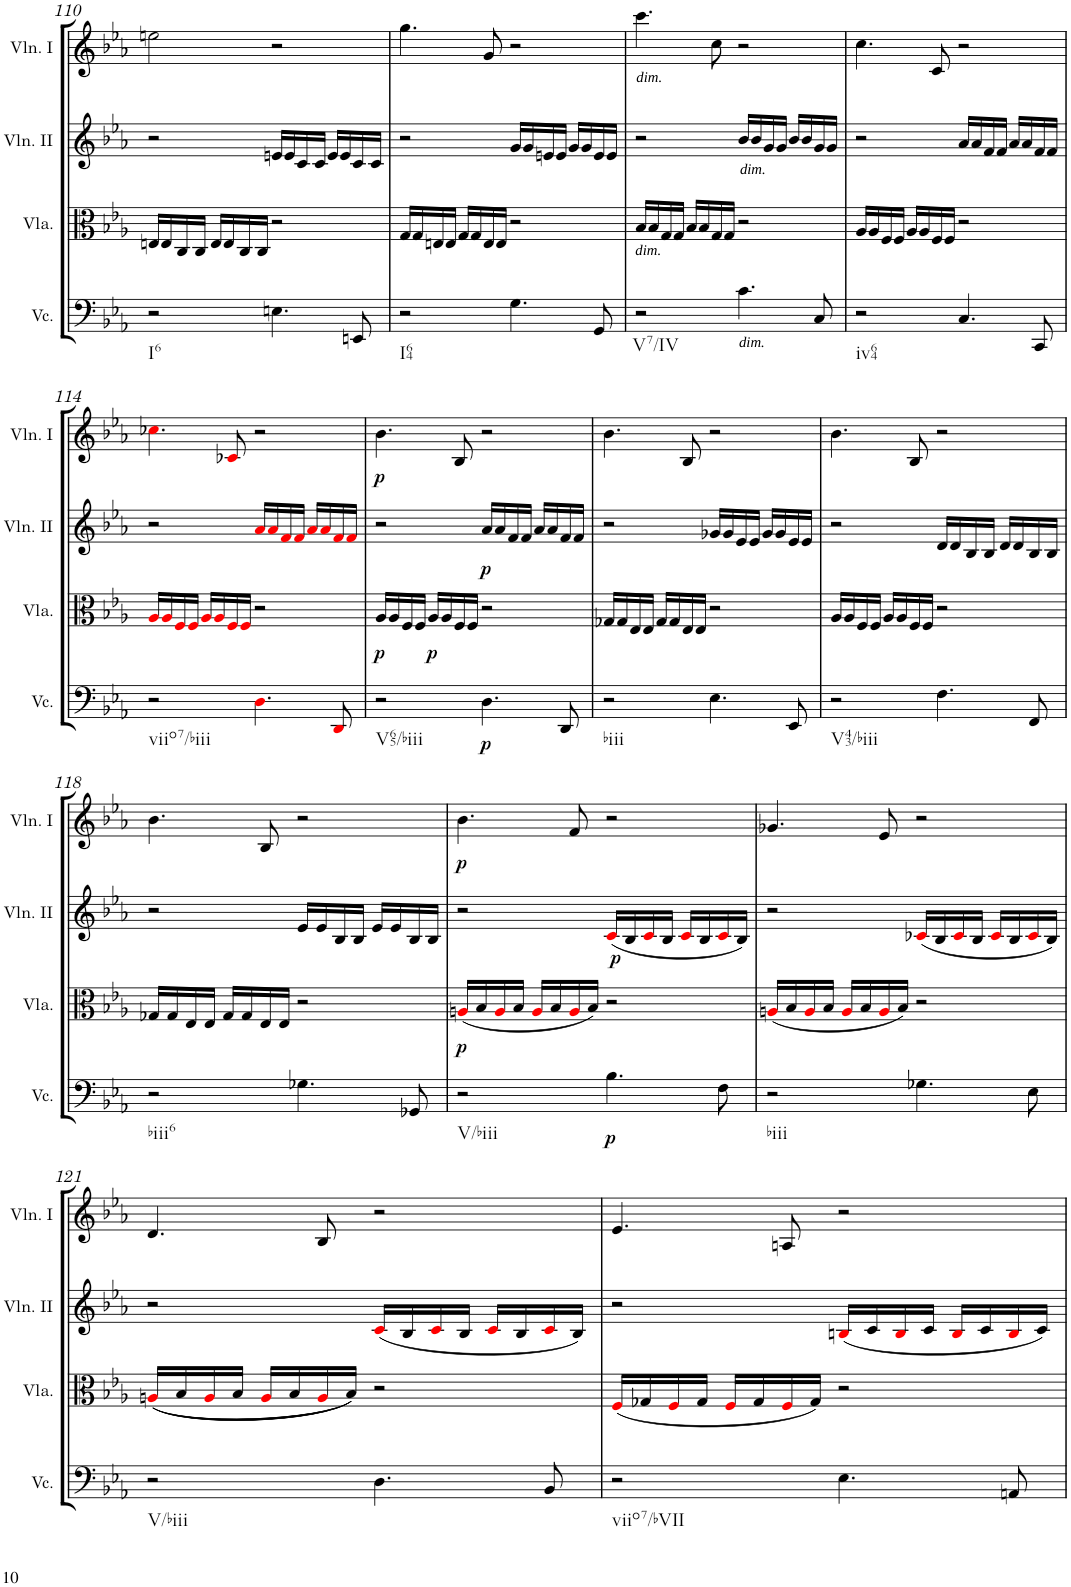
**kern	**dynam	**kern	**dynam	**kern	**dynam	**kern	**dynam
*part4	*part4	*part3	*part3	*part2	*part2	*part1	*part1
*staff4	*staff4	*staff3	*staff3	*staff2	*staff2	*staff1	*staff1
*I"Violoncello	*	*I"Viola	*	*I"Violin II	*	*I"Violin I	*
*I'Vc.	*	*I'Vla.	*	*I'Vln. II	*	*I'Vln. I	*
!!LO:PB:g=z
*clefC4	*	*clefC3	*	*clefG2	*	*clefG2	*
*k[b-e-a-]	*	*k[b-e-a-]	*	*k[b-e-a-]	*	*k[b-e-a-]	*
*E-:	*	*E-:	*	*E-:	*	*E-:	*
*M4/4	*	*M4/4	*	*M4/4	*	*M4/4	*
*met(c)	*	*met(c)	*	*met(c)	*	*met(c)	*
=110	=110	=110	=110	=110	=110	=110	=110
!LO:TX:b:t=I6	!	!	!	!	!	!	!
2r	.	16En/LL	.	2r	.	2een\	.
.	.	16E/	.	.	.	.	.
.	.	16C/	.	.	.	.	.
.	.	16C/JJ	.	.	.	.	.
.	.	16E/LL	.	.	.	.	.
.	.	16E/	.	.	.	.	.
.	.	16C/	.	.	.	.	.
.	.	16C/JJ	.	.	.	.	.
4.En\	.	2r	.	16en/LL	.	2r	.
.	.	.	.	16e/	.	.	.
.	.	.	.	16c/	.	.	.
.	.	.	.	16c/JJ	.	.	.
.	.	.	.	16e/LL	.	.	.
.	.	.	.	16e/	.	.	.
8EEn/	.	.	.	16c/	.	.	.
.	.	.	.	16c/JJ	.	.	.
=111	=111	=111	=111	=111	=111	=111	=111
!LO:TX:b:t=I64	!	!	!	!	!	!	!
2r	.	16G/LL	.	2r	.	4.gg\	.
.	.	16G/	.	.	.	.	.
.	.	16En/	.	.	.	.	.
.	.	16E/JJ	.	.	.	.	.
.	.	16G/LL	.	.	.	.	.
.	.	16G/	.	.	.	.	.
.	.	16E/	.	.	.	8g/	.
.	.	16E/JJ	.	.	.	.	.
4.G\	.	2r	.	16g/LL	.	2r	.
.	.	.	.	16g/	.	.	.
.	.	.	.	16en/	.	.	.
.	.	.	.	16e/JJ	.	.	.
.	.	.	.	16g/LL	.	.	.
.	.	.	.	16g/	.	.	.
8GG/	.	.	.	16e/	.	.	.
.	.	.	.	16e/JJ	.	.	.
=112	=112	=112	=112	=112	=112	=112	=112
!	!	!	!	!	!	!LO:TX:b:i:t=dim.	!
!	!	!LO:TX:b:i:t=dim.	!	!	!	!	!
!LO:TX:b:t=V7/IV	!	!	!	!	!	!	!
2r	.	16B-/LL	.	2r	.	4.ccc\	.
.	.	16B-/	.	.	.	.	.
.	.	16G/	.	.	.	.	.
.	.	16G/JJ	.	.	.	.	.
.	.	16B-/LL	.	.	.	.	.
.	.	16B-/	.	.	.	.	.
.	.	16G/	.	.	.	8cc\	.
.	.	16G/JJ	.	.	.	.	.
!	!	!	!	!LO:TX:b:i:t=dim.	!	!	!
!LO:TX:b:i:t=dim.	!	!	!	!	!	!	!
4.c\	.	2r	.	16b-/LL	.	2r	.
.	.	.	.	16b-/	.	.	.
.	.	.	.	16g/	.	.	.
.	.	.	.	16g/JJ	.	.	.
.	.	.	.	16b-/LL	.	.	.
.	.	.	.	16b-/	.	.	.
8C/	.	.	.	16g/	.	.	.
.	.	.	.	16g/JJ	.	.	.
=113	=113	=113	=113	=113	=113	=113	=113
!LO:TX:b:t=iv64	!	!	!	!	!	!	!
2r	.	16A-/LL	.	2r	.	4.cc\	.
.	.	16A-/	.	.	.	.	.
.	.	16F/	.	.	.	.	.
.	.	16F/JJ	.	.	.	.	.
.	.	16A-/LL	.	.	.	.	.
.	.	16A-/	.	.	.	.	.
.	.	16F/	.	.	.	8c/	.
.	.	16F/JJ	.	.	.	.	.
4.C/	.	2r	.	16a-/LL	.	2r	.
.	.	.	.	16a-/	.	.	.
.	.	.	.	16f/	.	.	.
.	.	.	.	16f/JJ	.	.	.
.	.	.	.	16a-/LL	.	.	.
.	.	.	.	16a-/	.	.	.
8CC/	.	.	.	16f/	.	.	.
.	.	.	.	16f/JJ	.	.	.
!!LO:LB:g=z
=114	=114	=114	=114	=114	=114	=114	=114
!LO:TX:b:t=viio7/biii	!	!	!	!	!	!	!
2r	.	16A-i/LL	.	2r	.	4.cc-Xi\	.
.	.	16A-i/	.	.	.	.	.
.	.	16Fi/	.	.	.	.	.
.	.	16Fi/JJ	.	.	.	.	.
.	.	16A-i/LL	.	.	.	.	.
.	.	16A-i/	.	.	.	.	.
.	.	16Fi/	.	.	.	8c-Xi/	.
.	.	16Fi/JJ	.	.	.	.	.
4.Di\	.	2r	.	16a-i/LL	.	2r	.
.	.	.	.	16a-i/	.	.	.
.	.	.	.	16fi/	.	.	.
.	.	.	.	16fi/JJ	.	.	.
.	.	.	.	16a-i/LL	.	.	.
.	.	.	.	16a-i/	.	.	.
8DDi/	.	.	.	16fi/	.	.	.
.	.	.	.	16fi/JJ	.	.	.
=115	=115	=115	=115	=115	=115	=115	=115
!LO:TX:b:t=V65/biii	!	!	!	!	!	!	!
!	!	!	!LO:DY:b	!	!	!	!LO:DY:b
2r	.	16A-/LL	p	2r	.	4.b-\	p
.	.	16A-/	.	.	.	.	.
.	.	16F/	.	.	.	.	.
.	.	16F/JJ	.	.	.	.	.
!	!	!	!LO:DY:b	!	!	!	!
.	.	16A-/LL	p	.	.	.	.
.	.	16A-/	.	.	.	.	.
.	.	16F/	.	.	.	8B-/	.
.	.	16F/JJ	.	.	.	.	.
!	!LO:DY:b	!	!	!	!LO:DY:b	!	!
4.D\	p	2r	.	16a-/LL	p	2r	.
.	.	.	.	16a-/	.	.	.
.	.	.	.	16f/	.	.	.
.	.	.	.	16f/JJ	.	.	.
.	.	.	.	16a-/LL	.	.	.
.	.	.	.	16a-/	.	.	.
8DD/	.	.	.	16f/	.	.	.
.	.	.	.	16f/JJ	.	.	.
=116	=116	=116	=116	=116	=116	=116	=116
!LO:TX:b:t=biii	!	!	!	!	!	!	!
2r	.	16G-X/LL	.	2r	.	4.b-\	.
.	.	16G-/	.	.	.	.	.
.	.	16E-/	.	.	.	.	.
.	.	16E-/JJ	.	.	.	.	.
.	.	16G-/LL	.	.	.	.	.
.	.	16G-/	.	.	.	.	.
.	.	16E-/	.	.	.	8B-/	.
.	.	16E-/JJ	.	.	.	.	.
4.E-\	.	2r	.	16g-X/LL	.	2r	.
.	.	.	.	16g-/	.	.	.
.	.	.	.	16e-/	.	.	.
.	.	.	.	16e-/JJ	.	.	.
.	.	.	.	16g-/LL	.	.	.
.	.	.	.	16g-/	.	.	.
8EE-/	.	.	.	16e-/	.	.	.
.	.	.	.	16e-/JJ	.	.	.
=117	=117	=117	=117	=117	=117	=117	=117
!LO:TX:b:t=V43/biii	!	!	!	!	!	!	!
2r	.	16A-/LL	.	2r	.	4.b-\	.
.	.	16A-/	.	.	.	.	.
.	.	16F/	.	.	.	.	.
.	.	16F/JJ	.	.	.	.	.
.	.	16A-/LL	.	.	.	.	.
.	.	16A-/	.	.	.	.	.
.	.	16F/	.	.	.	8B-/	.
.	.	16F/JJ	.	.	.	.	.
4.F\	.	2r	.	16d/LL	.	2r	.
.	.	.	.	16d/	.	.	.
.	.	.	.	16B-/	.	.	.
.	.	.	.	16B-/JJ	.	.	.
.	.	.	.	16d/LL	.	.	.
.	.	.	.	16d/	.	.	.
8FF/	.	.	.	16B-/	.	.	.
.	.	.	.	16B-/JJ	.	.	.
!!LO:LB:g=z
=118	=118	=118	=118	=118	=118	=118	=118
!LO:TX:b:t=biii6	!	!	!	!	!	!	!
2r	.	16G-X/LL	.	2r	.	4.b-\	.
.	.	16G-/	.	.	.	.	.
.	.	16E-/	.	.	.	.	.
.	.	16E-/JJ	.	.	.	.	.
.	.	16G-/LL	.	.	.	.	.
.	.	16G-/	.	.	.	.	.
.	.	16E-/	.	.	.	8B-/	.
.	.	16E-/JJ	.	.	.	.	.
4.G-X\	.	2r	.	16e-/LL	.	2r	.
.	.	.	.	16e-/	.	.	.
.	.	.	.	16B-/	.	.	.
.	.	.	.	16B-/JJ	.	.	.
.	.	.	.	16e-/LL	.	.	.
.	.	.	.	16e-/	.	.	.
8GG-X/	.	.	.	16B-/	.	.	.
.	.	.	.	16B-/JJ	.	.	.
=119	=119	=119	=119	=119	=119	=119	=119
!LO:TX:b:t=V/biii	!	!	!	!	!	!	!
!	!	!	!LO:DY:b	!	!	!	!LO:DY:b
2r	.	(16Ani/LL	p	2r	.	4.b-\	p
.	.	16B-/	.	.	.	.	.
.	.	16Ai/	.	.	.	.	.
.	.	16B-/JJ	.	.	.	.	.
.	.	16Ai/LL	.	.	.	.	.
.	.	16B-/	.	.	.	.	.
.	.	16Ai/	.	.	.	8f/	.
.	.	16B-/JJ)	.	.	.	.	.
!	!LO:DY:b	!	!LO:DY:a	!	!	!	!
4.B-\	p	2r	p	(16ci/LL	.	2r	.
.	.	.	.	16B-/	.	.	.
.	.	.	.	16ci/	.	.	.
.	.	.	.	16B-/JJ	.	.	.
.	.	.	.	16ci/LL	.	.	.
.	.	.	.	16B-/	.	.	.
8F\	.	.	.	16ci/	.	.	.
.	.	.	.	16B-/JJ)	.	.	.
=120	=120	=120	=120	=120	=120	=120	=120
!LO:TX:b:t=biii	!	!	!	!	!	!	!
2r	.	(16Ani/LL	.	2r	.	4.g-X/	.
.	.	16B-/	.	.	.	.	.
.	.	16Ai/	.	.	.	.	.
.	.	16B-/JJ	.	.	.	.	.
.	.	16Ai/LL	.	.	.	.	.
.	.	16B-/	.	.	.	.	.
.	.	16Ai/	.	.	.	8e-/	.
.	.	16B-/JJ)	.	.	.	.	.
4.G-X\	.	2r	.	(16c-Xi/LL	.	2r	.
.	.	.	.	16B-/	.	.	.
.	.	.	.	16c-i/	.	.	.
.	.	.	.	16B-/JJ	.	.	.
.	.	.	.	16c-i/LL	.	.	.
.	.	.	.	16B-/	.	.	.
8E-\	.	.	.	16c-i/	.	.	.
.	.	.	.	16B-/JJ)	.	.	.
!!LO:LB:g=z
=121	=121	=121	=121	=121	=121	=121	=121
!LO:TX:b:t=V/biii	!	!	!	!	!	!	!
2r	.	((16Ani/LL	.	2r	.	4.d/	.
.	.	16B-/	.	.	.	.	.
.	.	16Ai/	.	.	.	.	.
.	.	16B-/JJ	.	.	.	.	.
.	.	16Ai/LL	.	.	.	.	.
.	.	16B-/	.	.	.	.	.
.	.	16Ai/	.	.	.	8B-/	.
.	.	16B-/JJ))	.	.	.	.	.
4.D\	.	2r	.	(16ci/LL	.	2r	.
.	.	.	.	16B-/	.	.	.
.	.	.	.	16ci/	.	.	.
.	.	.	.	16B-/JJ	.	.	.
.	.	.	.	16ci/LL	.	.	.
.	.	.	.	16B-/	.	.	.
8BB-/	.	.	.	16ci/	.	.	.
.	.	.	.	16B-/JJ)	.	.	.
=122	=122	=122	=122	=122	=122	=122	=122
!LO:TX:b:t=viio7/bVII	!	!	!	!	!	!	!
2r	.	(16Fi/LL	.	2r	.	4.e-/	.
.	.	16G-X/	.	.	.	.	.
.	.	16Fi/	.	.	.	.	.
.	.	16G-/JJ	.	.	.	.	.
.	.	16Fi/LL	.	.	.	.	.
.	.	16G-/	.	.	.	.	.
.	.	16Fi/	.	.	.	8An/	.
.	.	16G-/JJ)	.	.	.	.	.
4.E-\	.	2r	.	(16Bni/LL	.	2r	.
.	.	.	.	16c/	.	.	.
.	.	.	.	16Bi/	.	.	.
.	.	.	.	16c/JJ	.	.	.
.	.	.	.	16Bi/LL	.	.	.
.	.	.	.	16c/	.	.	.
8AAn/	.	.	.	16Bi/	.	.	.
.	.	.	.	16c/JJ)	.	.	.
=	=	=	=	=	=	=	=
*-	*-	*-	*-	*-	*-	*-	*-
